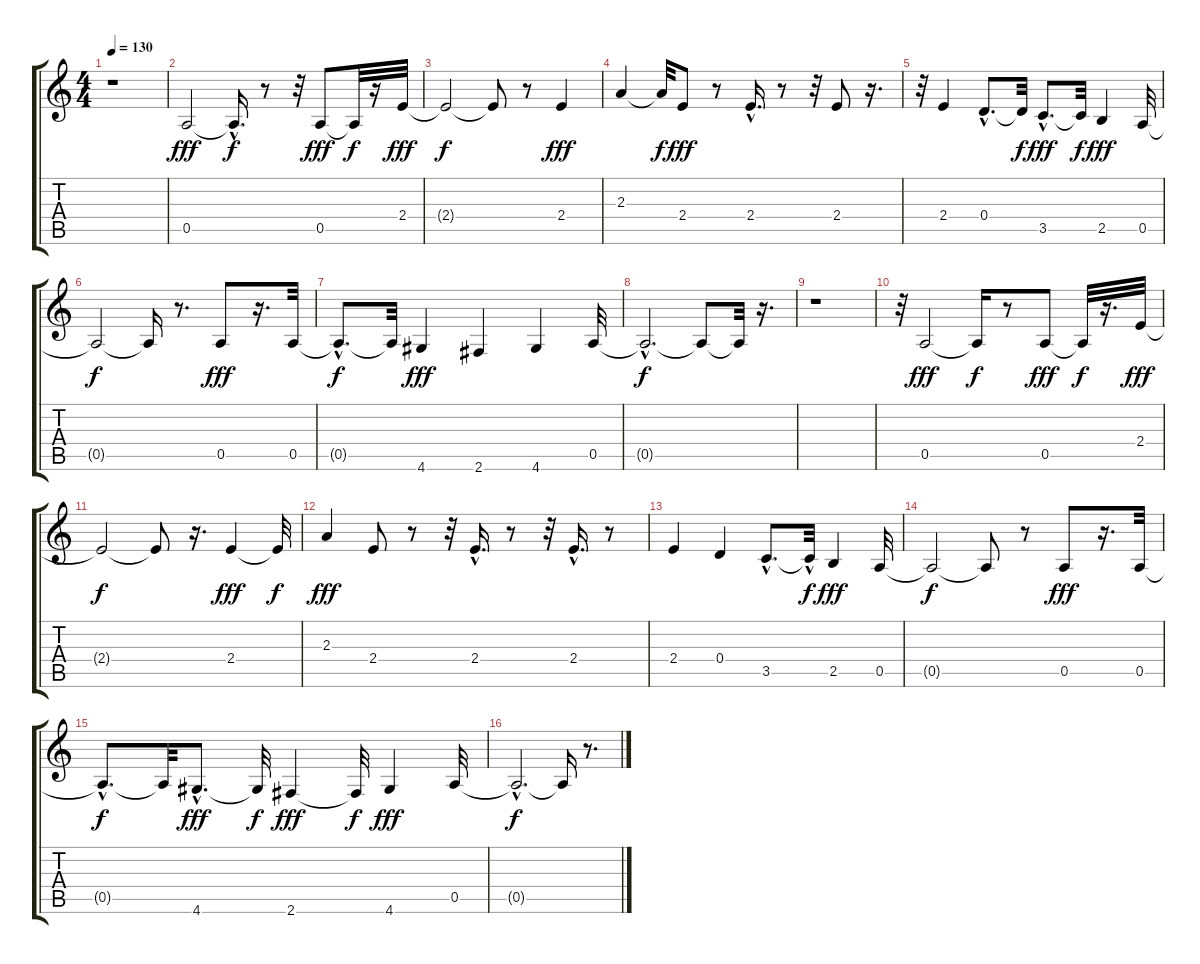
\track "" {instrument acousticbass}
\staff {score tabs}
\tuning (E4 B3 G3 D3 A2 E2) {hide}
\ts (4 4)
\tempo 130
\clef g2
\ks c
r.1{dy fff} |
0.5.2 0.5{hac t}.16{d dy f} r.8 r.32 0.5.8{dy fff} 0.5{t}.32{dy f} r.16 2.4.32{dy fff} |
2.4{t}.2{dy f} 2.4{t}.8 r.8 2.4.4{dy fff} |
2.3.4 2.3{t}.32{dy f} 2.4.8{dy fff} r.8 2.4{hac}.16{d} r.8 r.32 2.4.8 r.16{d} |
r.32 2.4.4 0.4{hac}.8{d} 0.4{t}.32{dy f} 3.5{hac}.8{d dy fff} 3.5{t}.32{dy f} 2.5.4{dy fff} 0.5.32 |
0.5{t}.2{dy f} 0.5{t}.16 r.8{d} 0.5.8{dy fff} r.16{d} 0.5.32 |
0.5{hac t}.8{d dy f} 0.5{t}.32 4.6.4{dy fff} 2.6.4 4.6.4 0.5.32 |
0.5{hac t}.2{d dy f} 0.5{t}.8 0.5{t}.32 r.16{d} |
r.1 |
r.32 0.5.2{dy fff} 0.5{t}.16{dy f} r.8 0.5.8{dy fff} 0.5{t}.32{dy f} r.16{d} 2.4.32{dy fff} |
2.4{t}.2{dy f} 2.4{t}.8 r.16{d} 2.4.4{dy fff} 2.4{t}.32{dy f} |
2.3.4{dy fff} 2.4.8 r.8 r.32 2.4{hac}.16{d} r.8 r.32 2.4{hac}.16{d} r.8 |
2.4.4 0.4.4 3.5{hac}.8{d} 3.5{hac t}.32{dy f} 2.5.4{dy fff} 0.5.32 |
0.5{t}.2{dy f} 0.5{t}.8 r.8 0.5.8{dy fff} r.16{d} 0.5.32 |
0.5{hac t}.8{d dy f} 0.5{t}.32 4.6{hac}.8{d dy fff} 4.6{t}.32{dy f} 2.6.4{dy fff} 2.6{t}.32{dy f} 4.6.4{dy fff} 0.5.32 |
0.5{hac t}.2{d dy f} 0.5{t}.16 r.8{d}
